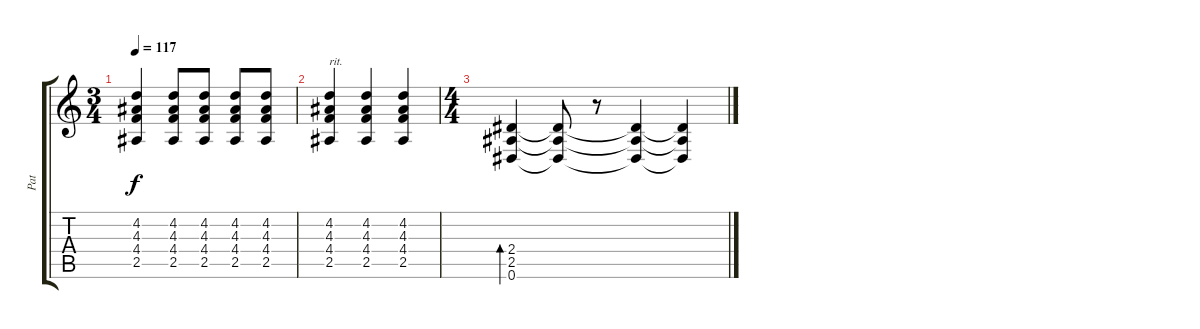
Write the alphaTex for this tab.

\track ("Pat" "Pat") {instrument acousticguitarsteel}
\staff {score tabs}
\tuning (Eb4 Bb3 Gb3 Db3 Ab2 Eb2) {hide}
\ts (3 4)
\tempo 117
\clef g2
\ks c
(4.2 4.3 4.4 2.5).4{dy f} (4.2 4.3 4.4 2.5).8 (4.2 4.3 4.4 2.5).8 (4.2 4.3 4.4 2.5).8 (4.2 4.3 4.4 2.5).8 |
(4.2 4.3 4.4 2.5).4{txt "rit."} (4.2 4.3 4.4 2.5).4 (4.2 4.3 4.4 2.5).4 |
\ts (4 4)
(2.4 2.5 0.6).4{bd 480} (2.4{t} 2.5{t} 0.6{t}).8 r.8 (2.4{t} 2.5{t} 0.6{t}).4 (2.4{t} 2.5{t} 0.6{t}).4
